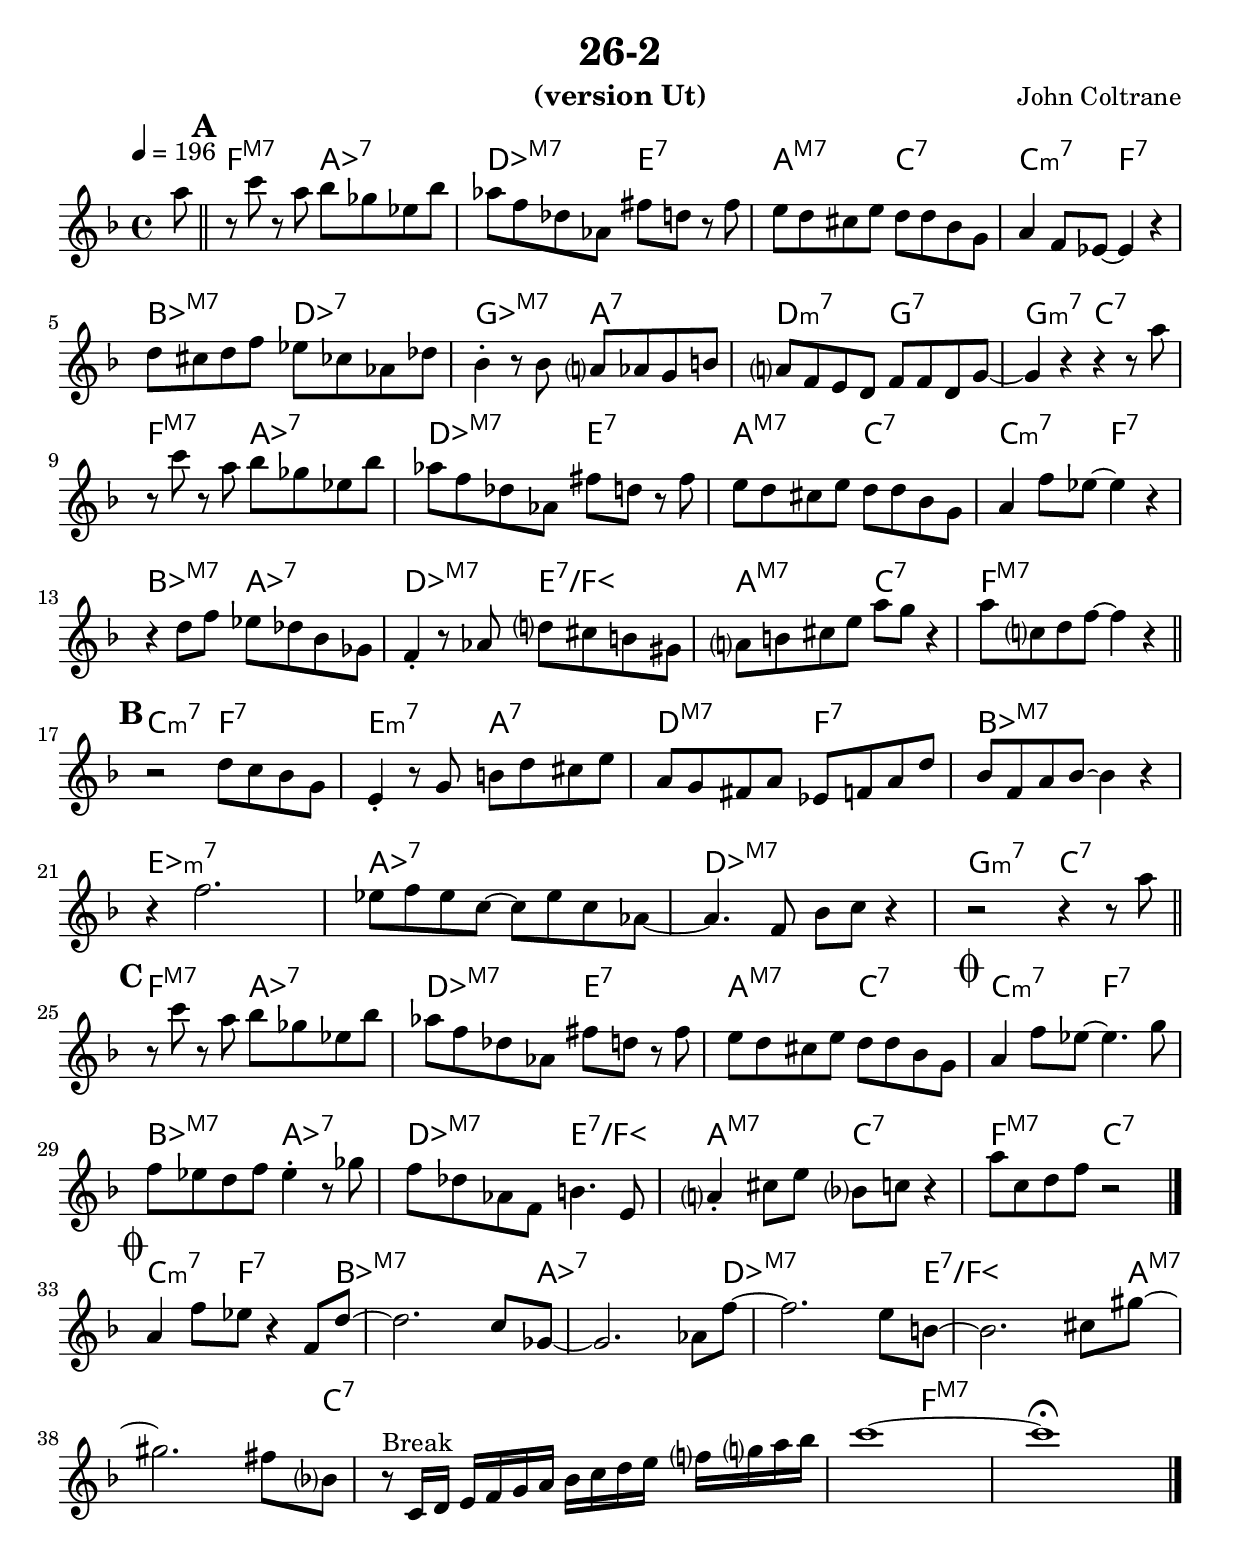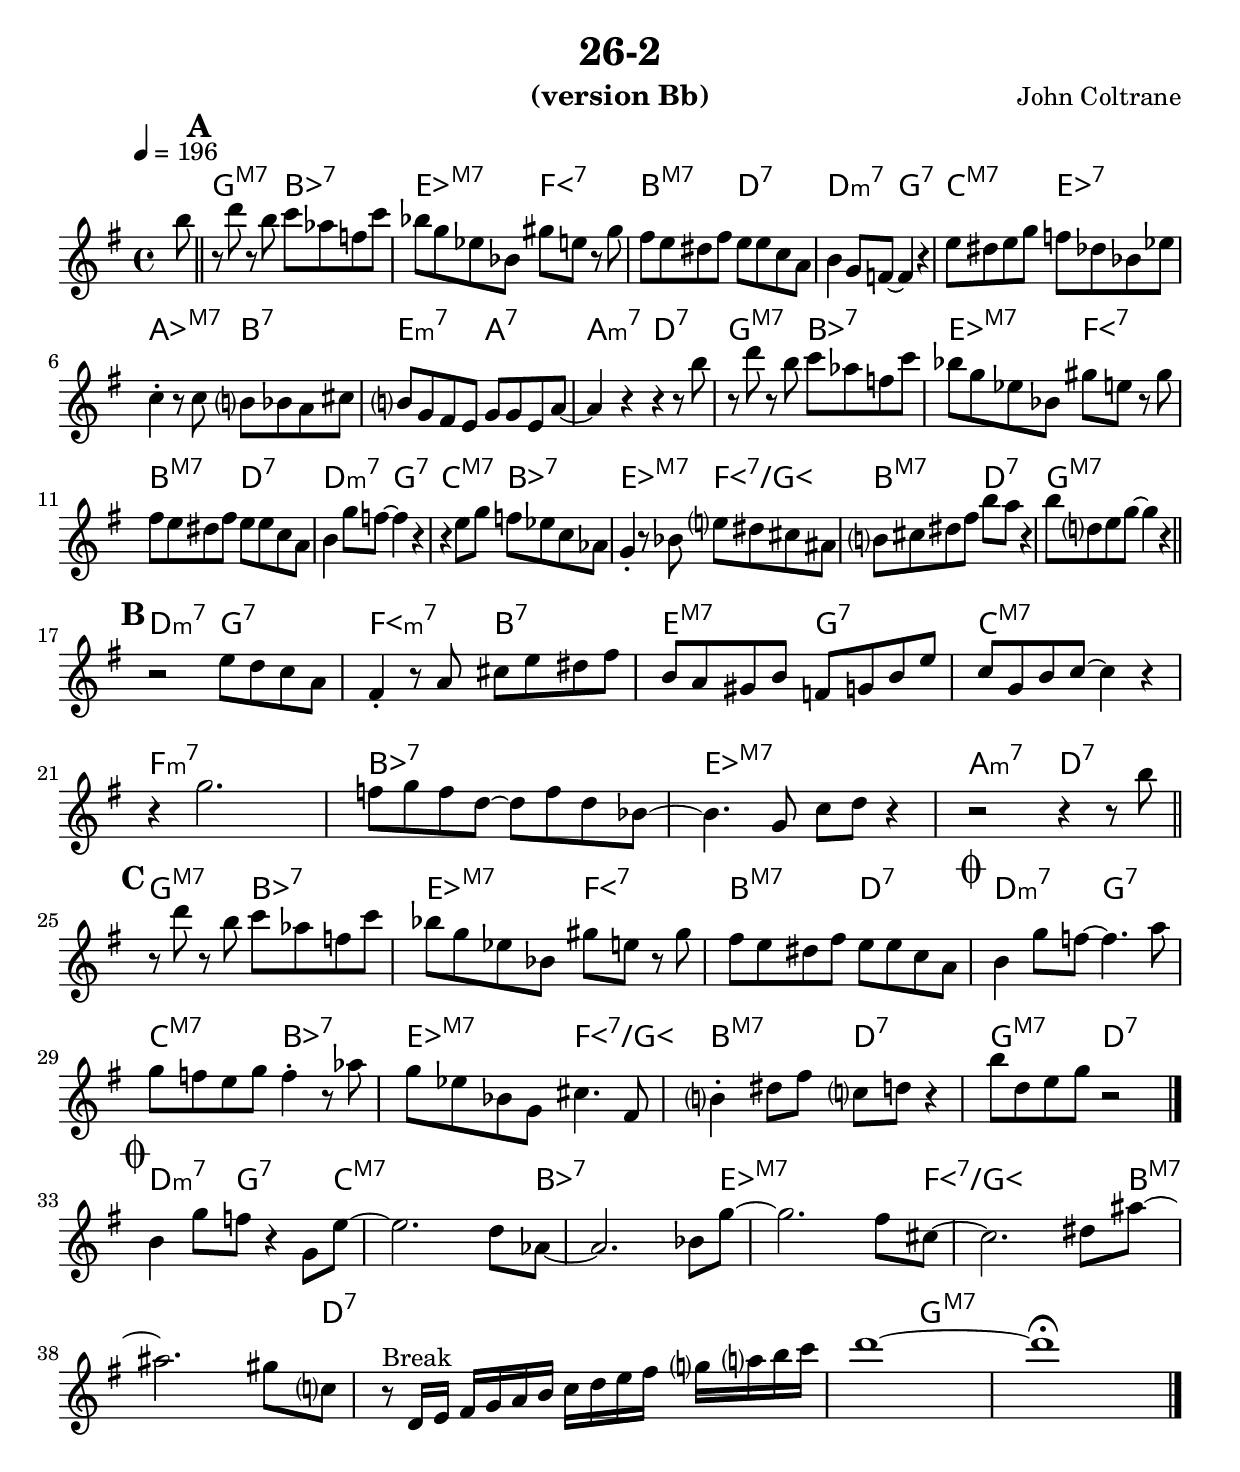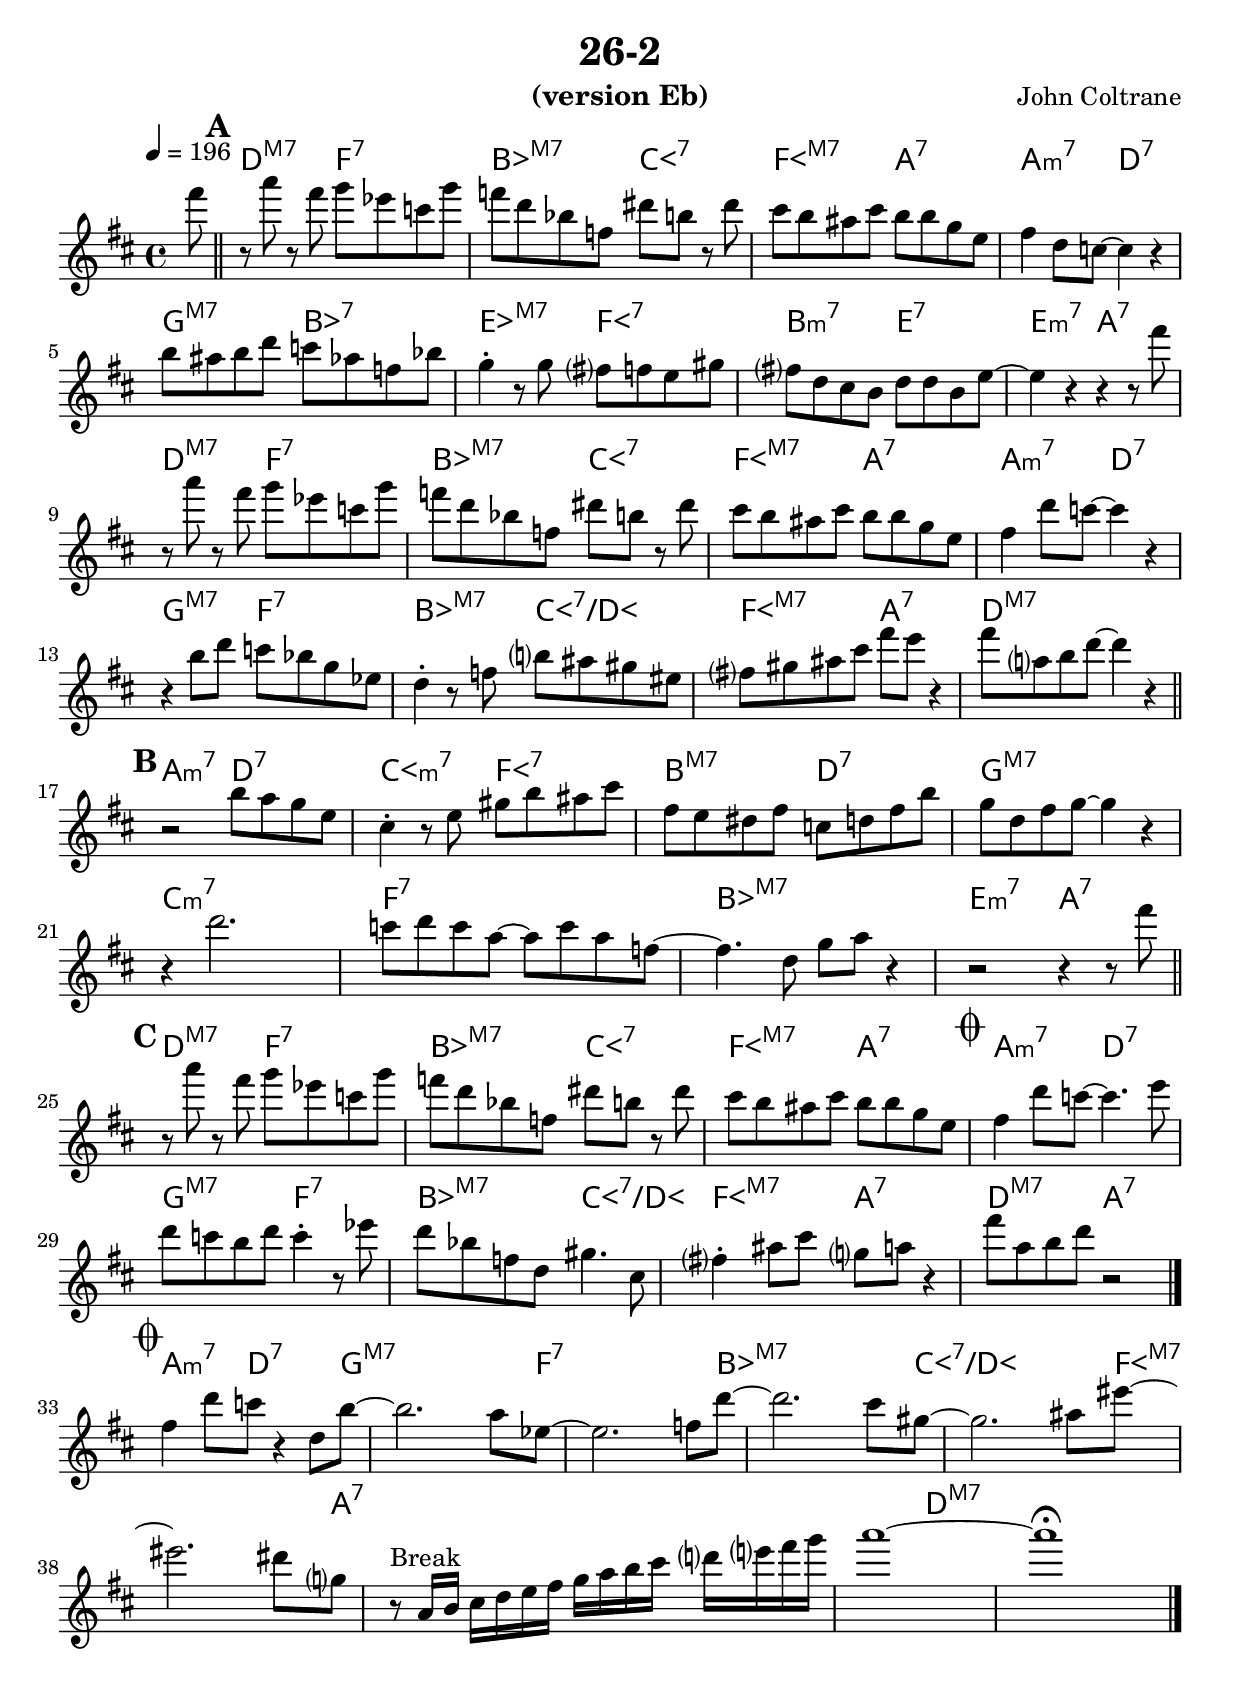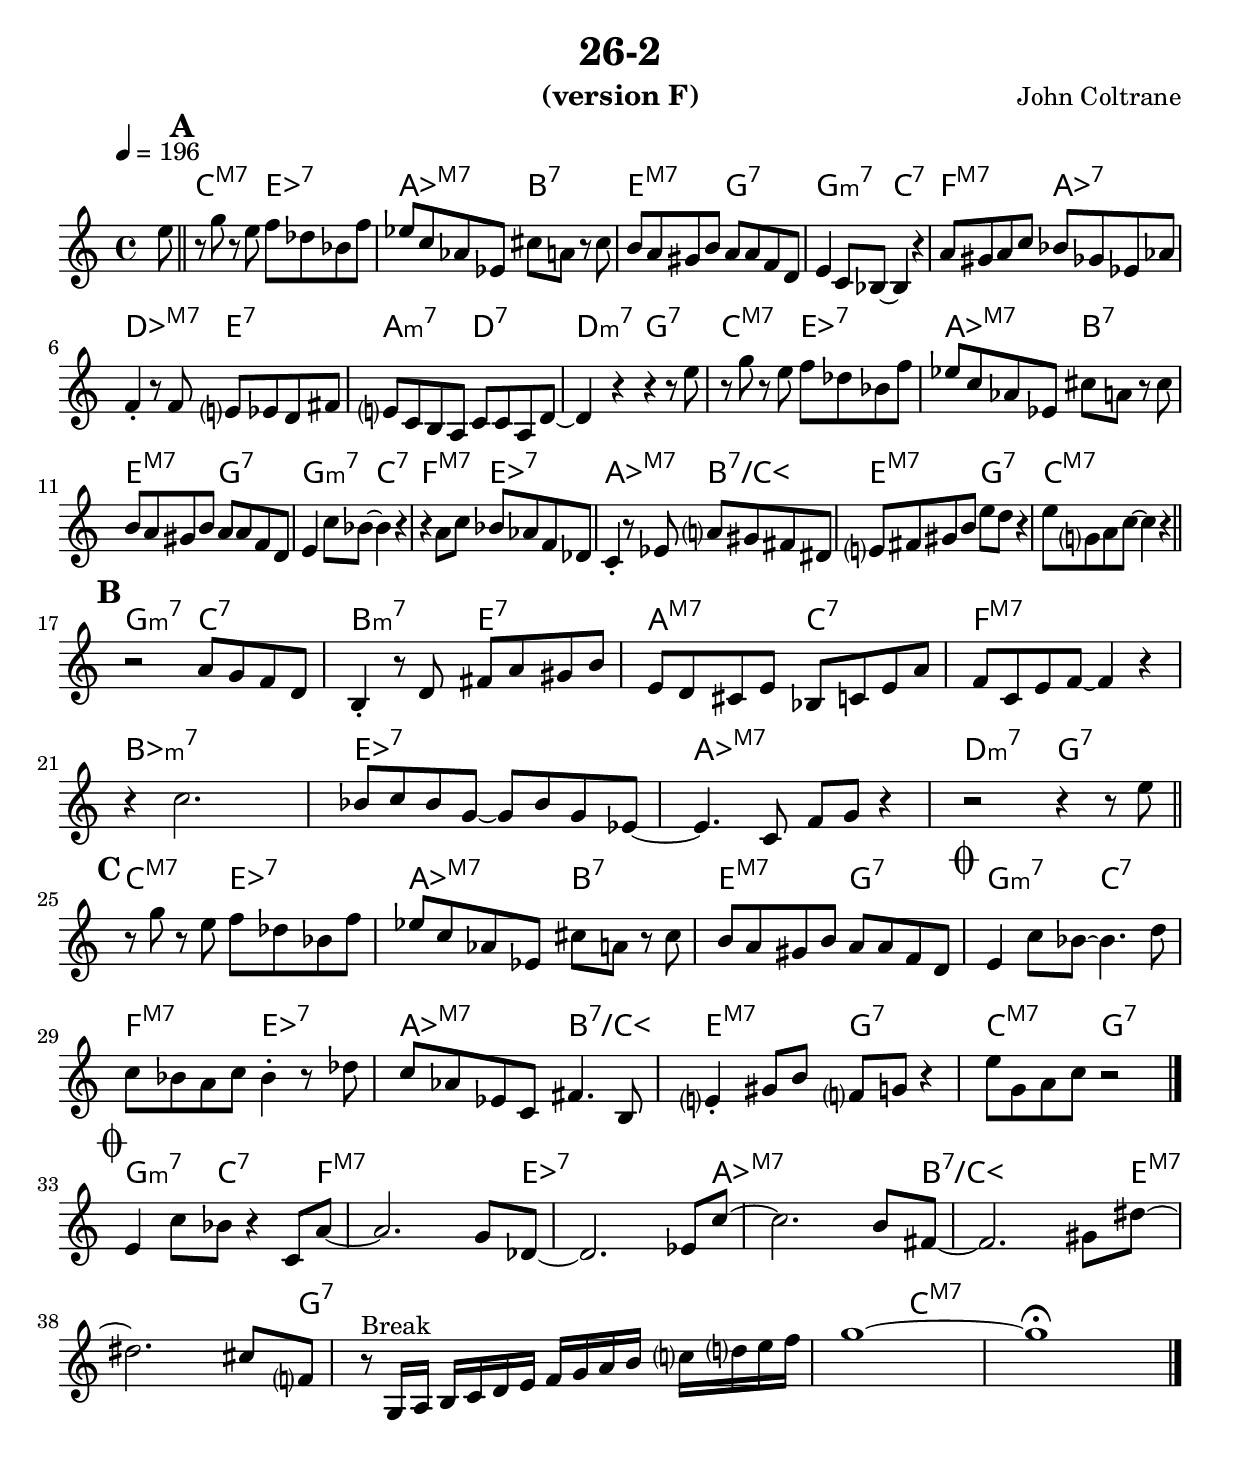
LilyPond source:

% Created on Mon Sep 20 15:23:38 CEST 2010
\version "2.18.2"

#(set-global-staff-size 22)
#(set-default-paper-size "a4")

\include "utils/AccordsJazzDefs.ly"

\paper { indent = 0\cm} 

\header {
	title = "26-2" 
 	composer = "John Coltrane"
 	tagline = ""

}


accords = \chords {
  \partial 8 s8
  f2:maj7 aes:7 des:maj7 e:7 a:maj7 c:7 c:m7 f:7
  bes:maj7 des:7 ges:maj7 a:7 d:m7 g:7 g:m7 c:7
  f2:maj7 aes:7 des:maj7 e:7 a:maj7 c:7 c:m7 f:7
  bes:maj7 aes:7 des:maj7 e:7/fis a:maj7 c:7 f:maj7 s
  c:m7 f:7 e:m7 a:7 d:maj7 f:7 bes1:maj7
  es:m7 aes:7 des:maj7 g2:m7 c:7
  f2:maj7 aes:7 des:maj7 e:7 a:maj7 c:7 c:m7 f:7
  bes:maj7 aes:7 des:maj7 e:7/fis a:maj7 c:7 f:maj7 c:7
  c4.:m7 f2:7 bes1:maj7 aes:7 des:maj7 e:7/fis a:maj7 c8:7
  s1 s2 f:maj7 s1
  }

theme = \new Staff {
	\time 4/4
	\tempo 4 = 196
	\set Staff.midiInstrument = "trumpet"
	\key f \major
	\clef treble
	\accidentalStyle "modern-cautionary"
	\relative c' { 	
 % Type notes here 
\compressFullBarRests
%\set Timing.beamExceptions = #'()
\partial 8 a''8 
\bar "||" \mark \default
r c r a bes ges es bes' aes f des aes fis' d r fis
e d cis e d d bes g a4 f8 es~ es4 r
d'8 cis d f es ces aes des bes4-. r8 bes a aes g b
a f e d f f d g~ g4 r r r8 a'
r c r a bes ges es bes' aes f des aes fis' d r fis
e d cis e d d bes g a4 f'8 es~ es4 r
r d8 f es des bes ges f4-. r8 aes d cis b gis
a b cis e a g r4 a8 c, d f~ f4 r
\bar "||" \mark \default \break
r2 d8 c bes g e4-. r8 g b d cis e
a, g fis a es f a d bes f a bes~ bes4 r
r f'2. es8 f es c~ c es c aes~
aes4. f8 bes c r4 r2 r4 r8 a'
\bar "||" \mark \default \break
r c r a bes ges es bes' aes f des aes fis' d r fis
e d cis e d d bes g  \mark \markup { \musicglyph #"scripts.coda" } 
a4 f'8 es~ es4. g8
f es d f es4-. r8 ges f des aes f b4. e,8
a4-. cis8 e bes c r4 a'8 c, d f r2\bar "|."
\break
\mark \markup { \musicglyph #"scripts.coda" }
a,4 f'8 es r4 f,8 d'~ d2. c8 ges~
ges2. aes8 f'~ f2. e8 b~ b2. cis8 gis'~
gis2. fis8 bes, r^"Break" c,16 d e f g a bes c d e f g a bes c1~ c\fermata \bar "|."
	}
}

\include "utils/books.ly"